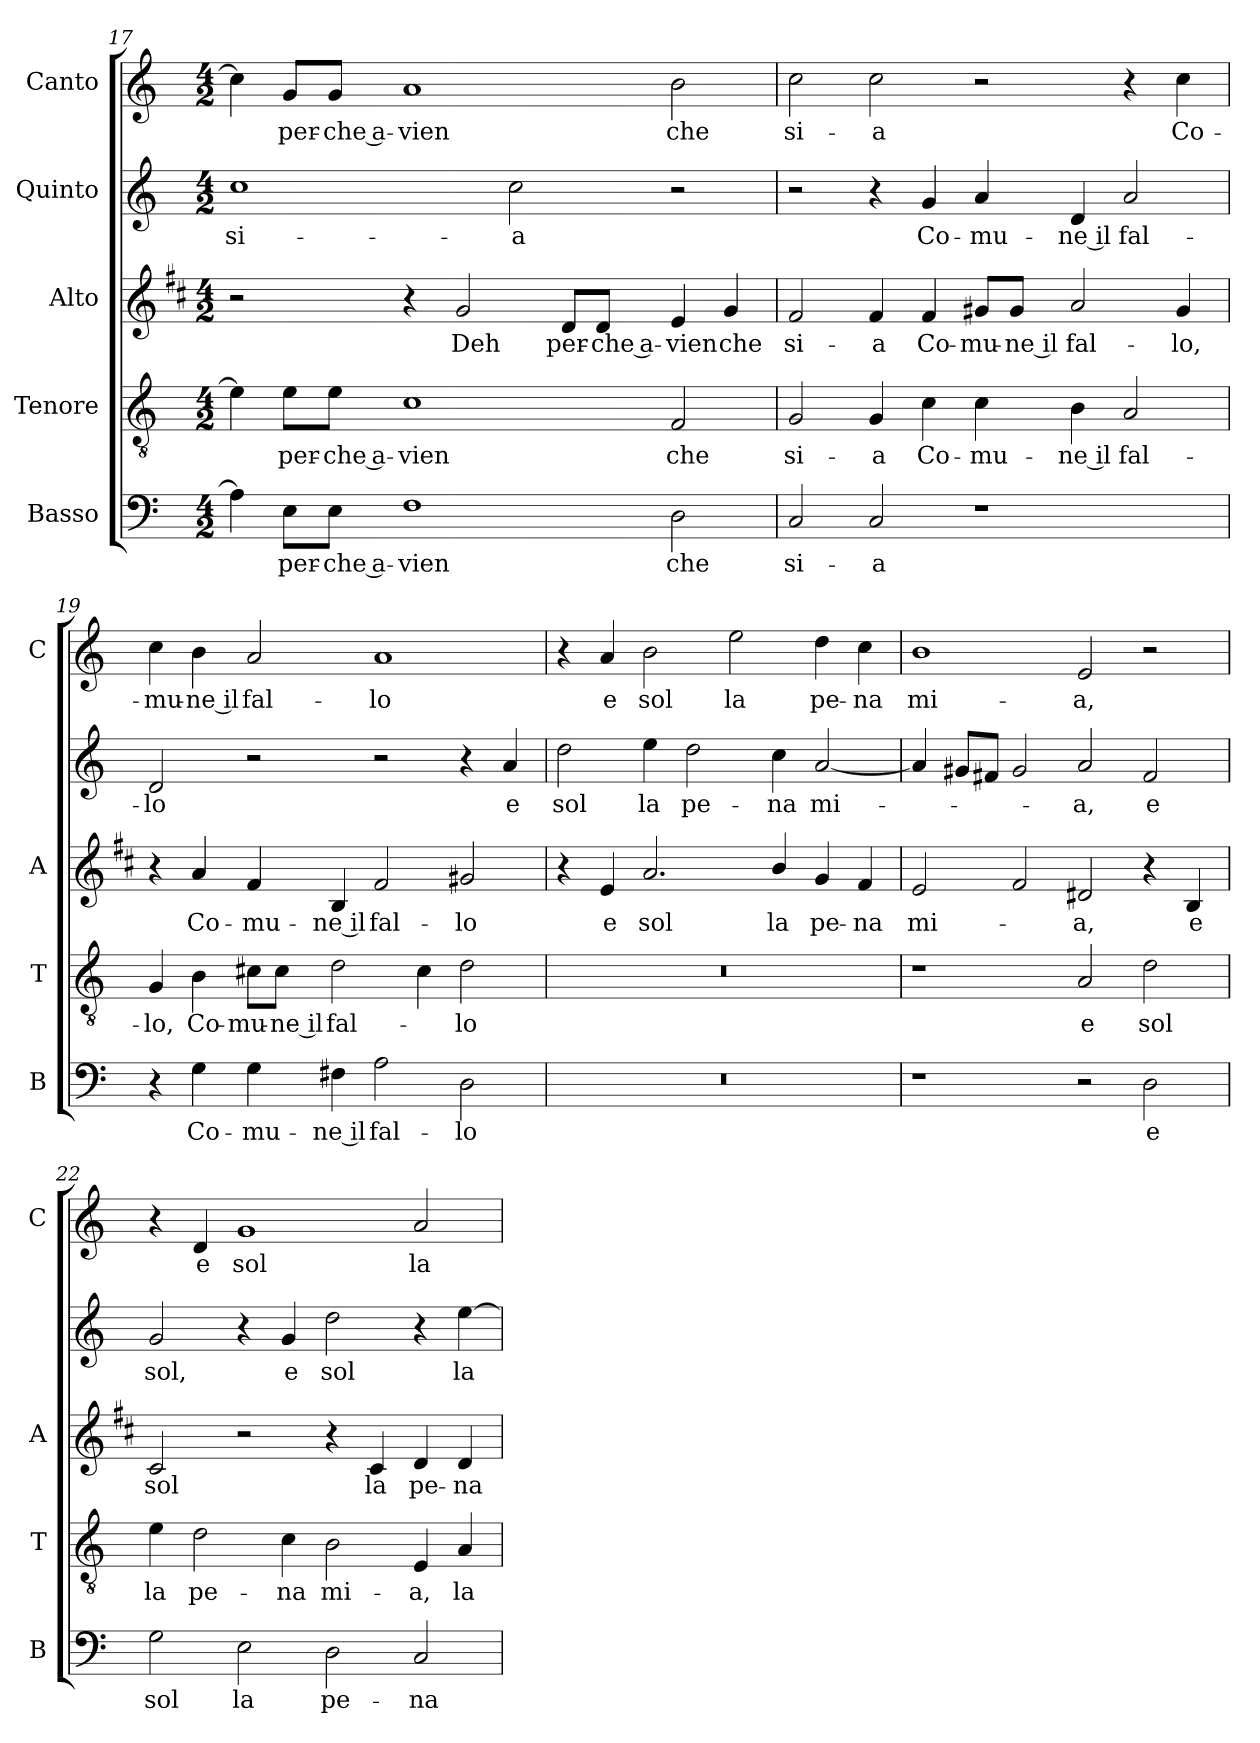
**kern	**text	**kern	**text	**kern	**text	**kern	**text	**kern	**text
*part5	*part5	*part4	*part4	*part3	*part3	*part2	*part2	*part1	*part1
*staff5	*staff5	*staff4	*staff4	*staff3	*staff3	*staff2	*staff2	*staff1	*staff1
*I"Basso	*	*I"Tenore	*	*I"Alto	*	*I"Quinto	*	*I"Canto	*
*I'B	*	*I'T	*	*I'A	*	*	*	*I'C	*
!!LO:LB:g=z
*clefF4	*	*clefGv2	*	*clefG2	*	*clefG2	*	*clefG2	*
*	*	*	*	*ITrd1c2	*	*	*	*	*
*k[]	*	*k[]	*	*k[]	*	*k[]	*	*k[]	*
*C:	*	*C:	*	*C:	*	*C:	*	*C:	*
*M4/2	*	*M4/2	*	*M4/2	*	*M4/2	*	*M4/2	*
=17	=17	=17	=17	=17	=17	=17	=17	=17	=17
!	!	!	!	!	!	!	!LO:LY:b	!	!
4A\]	.	4e\]	.	2r	.	1cc	si-	4cc\]	.
!	!LO:LY:b	!	!LO:LY:b	!	!	!	!	!	!LO:LY:b
8E\L	per-	8e\L	per-	.	.	.	.	8g/L	per-
!	!LO:LY:b	!	!LO:LY:b	!	!	!	!	!	!LO:LY:b
8E\J	-che a-	8e\J	-che a-	.	.	.	.	8g/J	-che a-
!	!LO:LY:b	!	!LO:LY:b	!	!	!	!	!	!LO:LY:b
1F	-vien	1c	-vien	4r	.	.	.	1a	-vien
!	!	!	!	!	!LO:LY:b	!	!	!	!
.	.	.	.	2f/	Deh	.	.	.	.
!	!	!	!	!	!	!	!LO:LY:b	!	!
.	.	.	.	.	.	2cc\	-a	.	.
!	!	!	!	!	!LO:LY:b	!	!	!	!
.	.	.	.	8c/L	per-	.	.	.	.
!	!	!	!	!	!LO:LY:b	!	!	!	!
.	.	.	.	8c/J	-che a-	.	.	.	.
!	!LO:LY:b	!	!LO:LY:b	!	!LO:LY:b	!	!	!	!LO:LY:b
2D\	che	2F/	che	4d/	-vien	2r	.	2b\	che
!	!	!	!	!	!LO:LY:b	!	!	!	!
.	.	.	.	4f/	che	.	.	.	.
=18	=18	=18	=18	=18	=18	=18	=18	=18	=18
!	!LO:LY:b	!	!LO:LY:b	!	!LO:LY:b	!	!	!	!LO:LY:b
2C/	si-	2G/	si-	2e/	si-	2r	.	2cc\	si-
!	!LO:LY:b	!	!LO:LY:b	!	!LO:LY:b	!	!	!	!LO:LY:b
2C/	-a	4G/	-a	4e/	-a	4r	.	2cc\	-a
!	!	!	!LO:LY:b	!	!LO:LY:b	!	!LO:LY:b	!	!
.	.	4c\	Co-	4e/	Co-	4g/	Co-	.	.
!	!	!	!LO:LY:b	!	!LO:LY:b	!	!LO:LY:b	!	!
1r	.	4c\	-mu-	8f#X/L	-mu-	4a/	-mu-	2r	.
!	!	!	!	!	!LO:LY:b	!	!	!	!
.	.	.	.	8f#/J	-ne il	.	.	.	.
!	!	!	!LO:LY:b	!	!LO:LY:b	!	!LO:LY:b	!	!
.	.	4B\	-ne il	2g/	fal-	4d/	-ne il	.	.
!	!	!	!LO:LY:b	!	!	!	!LO:LY:b	!	!
.	.	2A/	fal-	.	.	2a/	fal-	4r	.
!	!	!	!	!	!LO:LY:b	!	!	!	!LO:LY:b
.	.	.	.	4f#/	-lo,	.	.	4cc\	Co-
=19	=19	=19	=19	=19	=19	=19	=19	=19	=19
!	!	!	!LO:LY:b	!	!	!	!LO:LY:b	!	!LO:LY:b
4r	.	4G/	-lo,	4r	.	2d/	-lo	4cc\	-mu-
!	!LO:LY:b	!	!LO:LY:b	!	!LO:LY:b	!	!	!	!LO:LY:b
4G\	Co-	4B\	Co-	4g/	Co-	.	.	4b\	-ne il
!	!LO:LY:b	!	!LO:LY:b	!	!LO:LY:b	!	!	!	!LO:LY:b
4G\	-mu-	8c#X\L	-mu-	4e/	-mu-	2r	.	2a/	fal-
!	!	!	!LO:LY:b	!	!	!	!	!	!
.	.	8c#\J	-ne il	.	.	.	.	.	.
!	!LO:LY:b	!	!LO:LY:b	!	!LO:LY:b	!	!	!	!
4F#X\	-ne il	2d\	fal-	4A/	-ne il	.	.	.	.
!	!LO:LY:b	!	!	!	!LO:LY:b	!	!	!	!LO:LY:b
2A\	fal-	.	.	2e/	fal-	2r	.	1a	-lo
.	.	4c#\	.	.	.	.	.	.	.
!	!LO:LY:b	!	!LO:LY:b	!	!LO:LY:b	!	!	!	!
2D\	-lo	2d\	-lo	2f#X/	-lo	4r	.	.	.
!	!	!	!	!	!	!	!LO:LY:b	!	!
.	.	.	.	.	.	4a/	e	.	.
!!LO:LB:g=z
=20	=20	=20	=20	=20	=20	=20	=20	=20	=20
!	!	!	!	!	!	!	!LO:LY:b	!	!
0r	.	0r	.	4r	.	2dd\	sol	4r	.
!	!	!	!	!	!LO:LY:b	!	!	!	!LO:LY:b
.	.	.	.	4d/	e	.	.	4a/	e
!	!	!	!	!	!LO:LY:b	!	!LO:LY:b	!	!LO:LY:b
.	.	.	.	2.g/	sol	4ee\	la	2b\	sol
!	!	!	!	!	!	!	!LO:LY:b	!	!
.	.	.	.	.	.	2dd\	pe-	.	.
!	!	!	!	!	!	!	!	!	!LO:LY:b
.	.	.	.	.	.	.	.	2ee\	la
!	!	!	!	!	!LO:LY:b	!	!LO:LY:b	!	!
.	.	.	.	4a/	la	4cc\	-na	.	.
!	!	!	!	!	!LO:LY:b	!	!LO:LY:b	!	!LO:LY:b
.	.	.	.	4f/	pe-	[2a/	mi-	4dd\	pe-
!	!	!	!	!	!LO:LY:b	!	!	!	!LO:LY:b
.	.	.	.	4e/	-na	.	.	4cc\	-na
=21	=21	=21	=21	=21	=21	=21	=21	=21	=21
!	!	!	!	!	!LO:LY:b	!	!	!	!LO:LY:b
1r	.	1r	.	2d/	mi-	4a/]	.	1b	mi-
.	.	.	.	.	.	8g#X/L	.	.	.
.	.	.	.	.	.	8f#X/J	.	.	.
.	.	.	.	2e/	.	2g#/	.	.	.
!	!	!	!LO:LY:b	!	!LO:LY:b	!	!LO:LY:b	!	!LO:LY:b
2r	.	2A/	e	2c#X/	-a,	2a/	-a,	2e/	-a,
!	!LO:LY:b	!	!LO:LY:b	!	!	!	!LO:LY:b	!	!
2D\	e	2d\	sol	4r	.	2f#/	e	2r	.
!	!	!	!	!	!LO:LY:b	!	!	!	!
.	.	.	.	4A/	e	.	.	.	.
=22	=22	=22	=22	=22	=22	=22	=22	=22	=22
!	!LO:LY:b	!	!LO:LY:b	!	!LO:LY:b	!	!LO:LY:b	!	!
2G\	sol	4e\	la	2B/	sol	2g/	sol,	4r	.
!	!	!	!LO:LY:b	!	!	!	!	!	!LO:LY:b
.	.	2d\	pe-	.	.	.	.	4d/	e
!	!LO:LY:b	!	!	!	!	!	!	!	!LO:LY:b
2E\	la	.	.	2r	.	4r	.	1g	sol
!	!	!	!LO:LY:b	!	!	!	!LO:LY:b	!	!
.	.	4c\	-na	.	.	4g/	e	.	.
!	!LO:LY:b	!	!LO:LY:b	!	!	!	!LO:LY:b	!	!
2D\	pe-	2B\	mi-	4r	.	2dd\	sol	.	.
!	!	!	!	!	!LO:LY:b	!	!	!	!
.	.	.	.	4B/	la	.	.	.	.
!	!LO:LY:b	!	!LO:LY:b	!	!LO:LY:b	!	!	!	!LO:LY:b
2C/	-na	4E/	-a,	4c/	pe-	4r	.	2a/	la
!	!	!	!LO:LY:b	!	!LO:LY:b	!	!LO:LY:b	!	!
.	.	4A/	la	4c/	-na	[4ee\	la	.	.
=	=	=	=	=	=	=	=	=	=
*-	*-	*-	*-	*-	*-	*-	*-	*-	*-
